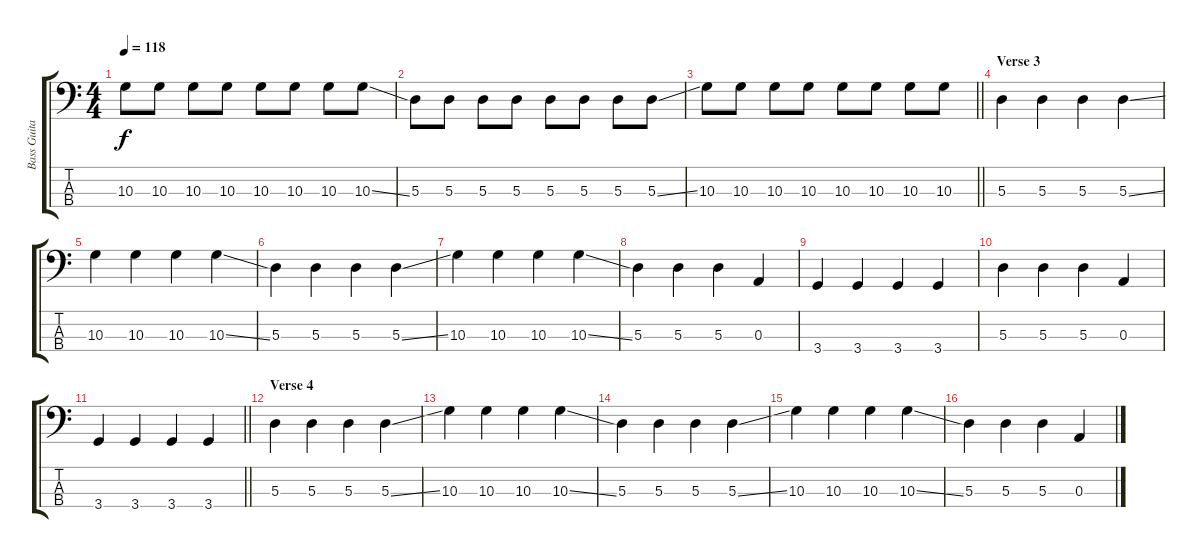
\track ("Bass Guitar" "Bass Guita") {instrument electricbassfinger}
\staff {score tabs}
\tuning (G2 D2 A1 E1) {hide}
\ts (4 4)
\tempo 118
\clef f4
\ks c
10.3.8{dy f} 10.3.8 10.3.8 10.3.8 10.3.8 10.3.8 10.3.8 10.3{ss}.8 |
5.3.8 5.3.8 5.3.8 5.3.8 5.3.8 5.3.8 5.3.8 5.3{ss}.8 |
\barLineRight lightlight
10.3.8 10.3.8 10.3.8 10.3.8 10.3.8 10.3.8 10.3.8 10.3.8 |
\section ("" "Verse 3")
5.3.4 5.3.4 5.3.4 5.3{ss}.4 |
10.3.4 10.3.4 10.3.4 10.3{ss}.4 |
5.3.4 5.3.4 5.3.4 5.3{ss}.4 |
10.3.4 10.3.4 10.3.4 10.3{ss}.4 |
5.3.4 5.3.4 5.3.4 0.3.4 |
3.4.4 3.4.4 3.4.4 3.4.4 |
5.3.4 5.3.4 5.3.4 0.3.4 |
\barLineRight lightlight
3.4.4 3.4.4 3.4.4 3.4.4 |
\section ("" "Verse 4")
5.3.4 5.3.4 5.3.4 5.3{ss}.4 |
10.3.4 10.3.4 10.3.4 10.3{ss}.4 |
5.3.4 5.3.4 5.3.4 5.3{ss}.4 |
10.3.4 10.3.4 10.3.4 10.3{ss}.4 |
5.3.4 5.3.4 5.3.4 0.3.4
